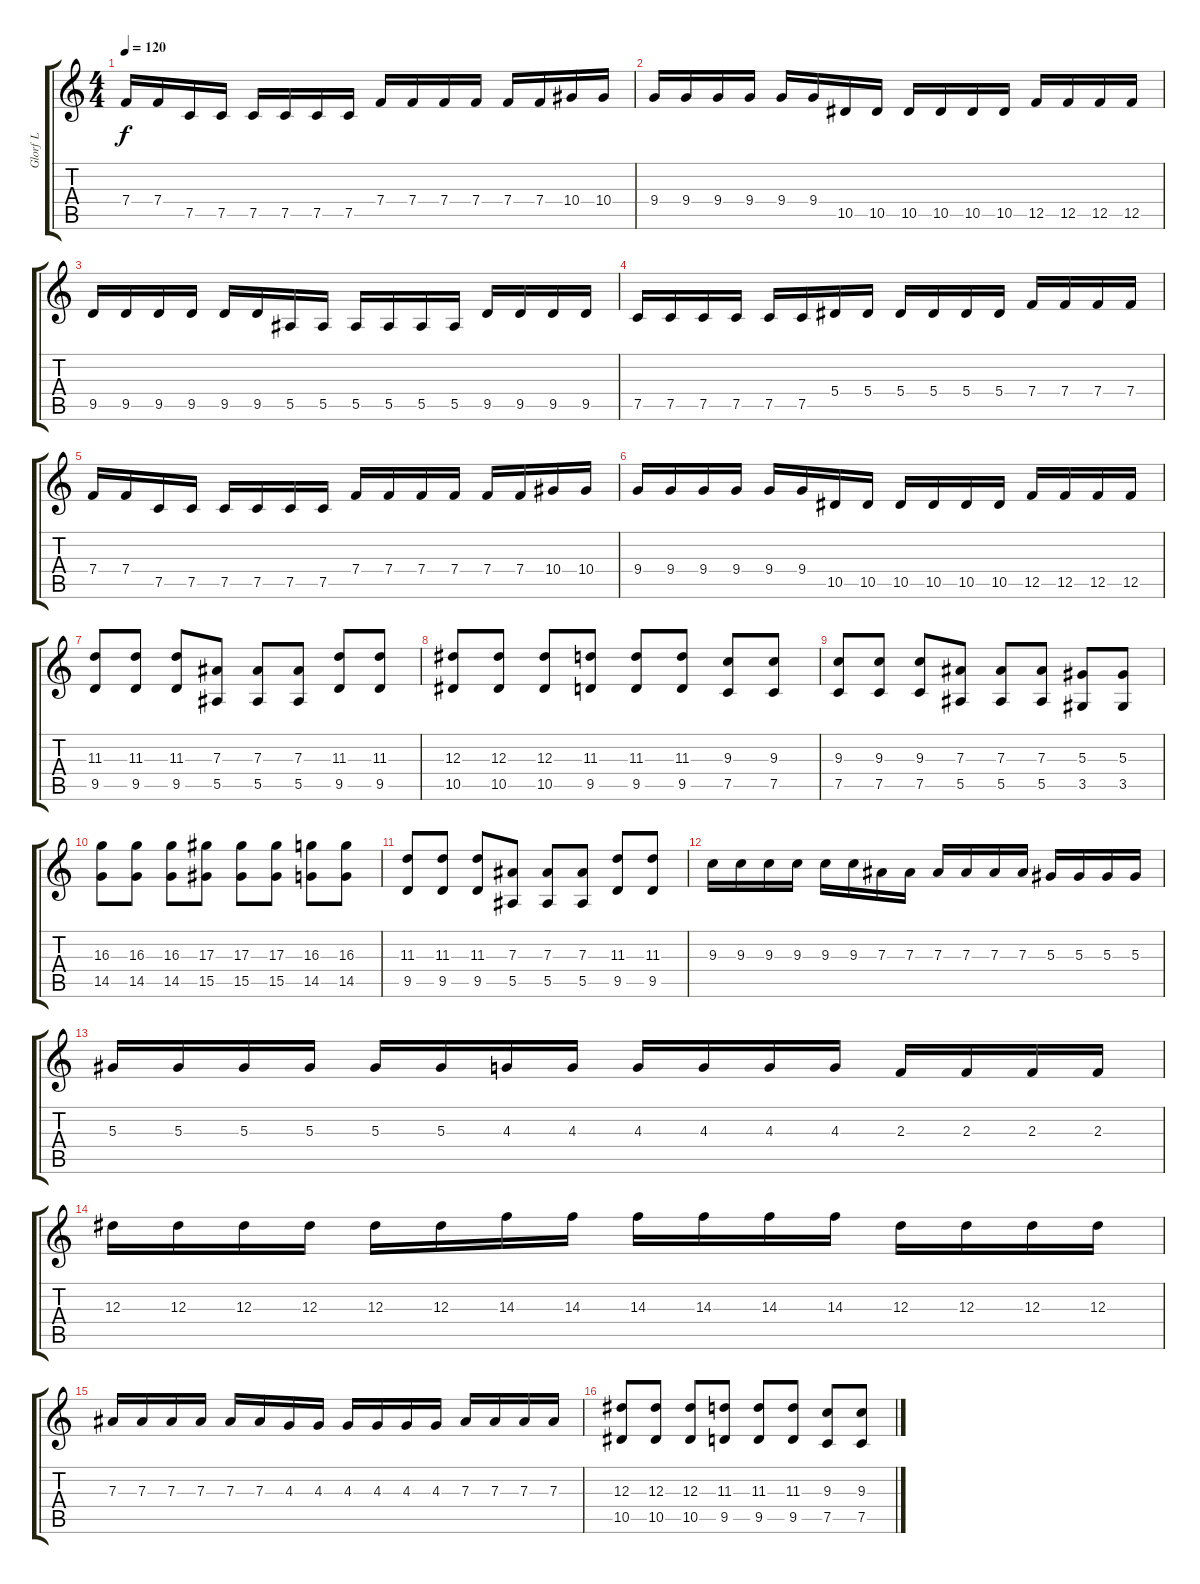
\track ("Glorf L" "Glorf L") {instrument distortionguitar}
\staff {score tabs}
\tuning (C4 G3 Eb3 Bb2 F2 C2) {hide}
\ts (4 4)
\tempo 120
\clef g2
\ks c
7.4.16{dy f} 7.4.16 7.5.16 7.5.16 7.5.16 7.5.16 7.5.16 7.5.16 7.4.16 7.4.16 7.4.16 7.4.16 7.4.16 7.4.16 10.4.16 10.4.16 |
9.4.16 9.4.16 9.4.16 9.4.16 9.4.16 9.4.16 10.5.16 10.5.16 10.5.16 10.5.16 10.5.16 10.5.16 12.5.16 12.5.16 12.5.16 12.5.16 |
9.5.16 9.5.16 9.5.16 9.5.16 9.5.16 9.5.16 5.5.16 5.5.16 5.5.16 5.5.16 5.5.16 5.5.16 9.5.16 9.5.16 9.5.16 9.5.16 |
7.5.16 7.5.16 7.5.16 7.5.16 7.5.16 7.5.16 5.4.16 5.4.16 5.4.16 5.4.16 5.4.16 5.4.16 7.4.16 7.4.16 7.4.16 7.4.16 |
7.4.16 7.4.16 7.5.16 7.5.16 7.5.16 7.5.16 7.5.16 7.5.16 7.4.16 7.4.16 7.4.16 7.4.16 7.4.16 7.4.16 10.4.16 10.4.16 |
9.4.16 9.4.16 9.4.16 9.4.16 9.4.16 9.4.16 10.5.16 10.5.16 10.5.16 10.5.16 10.5.16 10.5.16 12.5.16 12.5.16 12.5.16 12.5.16 |
(11.3 9.5).8 (11.3 9.5).8 (11.3 9.5).8 (7.3 5.5).8 (7.3 5.5).8 (7.3 5.5).8 (11.3 9.5).8 (11.3 9.5).8 |
(12.3 10.5).8 (12.3 10.5).8 (12.3 10.5).8 (11.3 9.5).8 (11.3 9.5).8 (11.3 9.5).8 (9.3 7.5).8 (9.3 7.5).8 |
(9.3 7.5).8 (9.3 7.5).8 (9.3 7.5).8 (7.3 5.5).8 (7.3 5.5).8 (7.3 5.5).8 (5.3 3.5).8 (5.3 3.5).8 |
(16.3 14.5).8 (16.3 14.5).8 (16.3 14.5).8 (17.3 15.5).8 (17.3 15.5).8 (17.3 15.5).8 (16.3 14.5).8 (16.3 14.5).8 |
(11.3 9.5).8 (11.3 9.5).8 (11.3 9.5).8 (7.3 5.5).8 (7.3 5.5).8 (7.3 5.5).8 (11.3 9.5).8 (11.3 9.5).8 |
9.3.16 9.3.16 9.3.16 9.3.16 9.3.16 9.3.16 7.3.16 7.3.16 7.3.16 7.3.16 7.3.16 7.3.16 5.3.16 5.3.16 5.3.16 5.3.16 |
5.3.16 5.3.16 5.3.16 5.3.16 5.3.16 5.3.16 4.3.16 4.3.16 4.3.16 4.3.16 4.3.16 4.3.16 2.3.16 2.3.16 2.3.16 2.3.16 |
12.3.16 12.3.16 12.3.16 12.3.16 12.3.16 12.3.16 14.3.16 14.3.16 14.3.16 14.3.16 14.3.16 14.3.16 12.3.16 12.3.16 12.3.16 12.3.16 |
7.3.16 7.3.16 7.3.16 7.3.16 7.3.16 7.3.16 4.3.16 4.3.16 4.3.16 4.3.16 4.3.16 4.3.16 7.3.16 7.3.16 7.3.16 7.3.16 |
(12.3 10.5).8 (12.3 10.5).8 (12.3 10.5).8 (11.3 9.5).8 (11.3 9.5).8 (11.3 9.5).8 (9.3 7.5).8 (9.3 7.5).8
